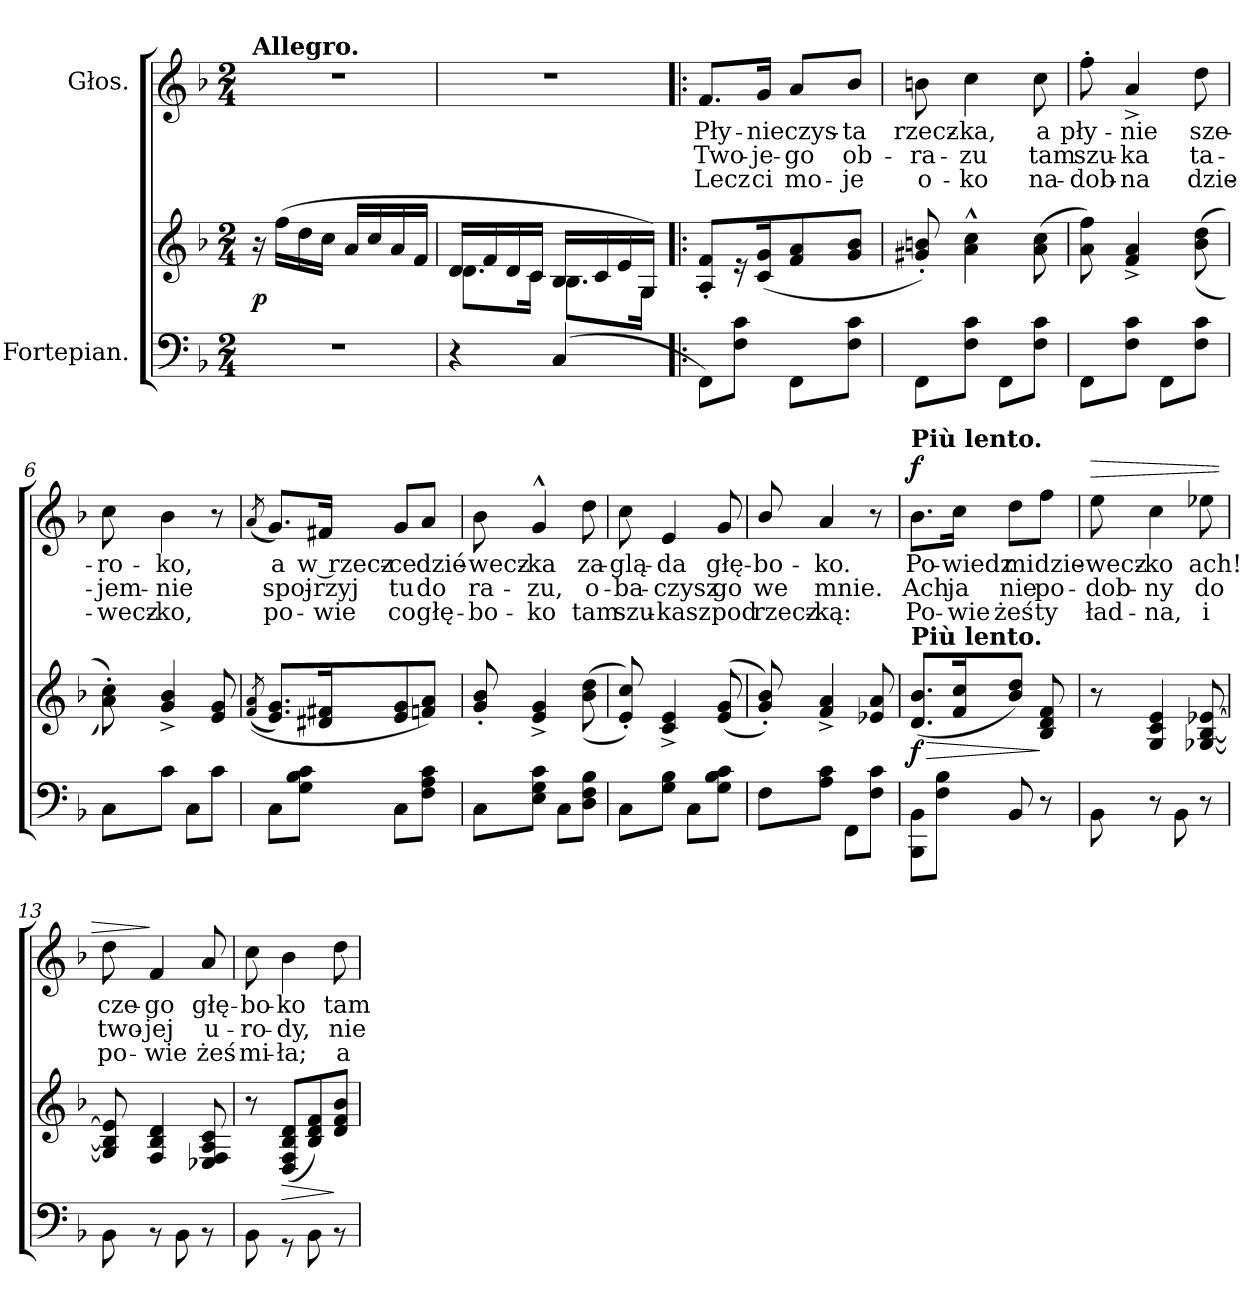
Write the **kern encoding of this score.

**kern	**kern	**dynam	**kern	**text	**text	**text	**dynam
*part2	*part2	*part2	*part1	*part1	*part1	*part1	*part1
*staff3	*staff2	*staff2/3	*staff1	*staff1	*staff1	*staff1	*staff1
*I"Fortepian.	*	*	*I"Głos.	*	*	*	*
*clefF4	*clefG2	*	*clefG2	*	*	*	*
*k[b-]	*k[b-]	*	*k[b-]	*	*	*	*
*F:	*F:	*	*F:	*	*	*	*
*M2/4	*M2/4	*	*M2/4	*	*	*	*
=1	=1	=1	=1	=1	=1	=1	=1
!	!	!	!LO:TX:a:B:t=Allegro.	!	!	!	!
2r	16r	p	2r	.	.	.	.
.	(16ff\LL	.	.	.	.	.	.
.	16dd\	.	.	.	.	.	.
.	16cc\JJ	.	.	.	.	.	.
.	16a/LL	.	.	.	.	.	.
.	16cc/	.	.	.	.	.	.
.	16a/	.	.	.	.	.	.
.	16f/JJ	.	.	.	.	.	.
=2	=2	=2	=2	=2	=2	=2	=2
*	*^	*	*	*	*	*	*
4r	16d/LL	8.d\L	.	2r	.	.	.	.
.	16f/	.	.	.	.	.	.	.
.	16d/	.	.	.	.	.	.	.
.	16c/JJ	16c\Jk	.	.	.	.	.	.
(<4C/	16B-/LL	8.B-\L	.	.	.	.	.	.
.	16c/	.	.	.	.	.	.	.
.	16e/	.	.	.	.	.	.	.
.	16G/JJ)	16G\Jk	.	.	.	.	.	.
*	*v	*v	*	*	*	*	*	*
=3!|:	=3!|:	=3!|:	=3!|:	=3!|:	=3!|:	=3!|:	=3!|:
8FF\L)	8A'/ 8f'/L	.	8.f/L	Pły-	Two-	Lecz	.
8F\ 8c\J	16r	.	.	.	.	.	.
.	(16c/ 16g/K	.	16g/Jk	-nie	-je-	ci	.
8FF\L	8f/ 8a/	.	8a/L	czys-	-go	mo-	.
8F\ 8c\J	8g/ 8b-/J	.	8b-/J	-ta	ob-	-je	.
=4	=4	=4	=4	=4	=4	=4	=4
8FF\L	8g#X'/ 8bn'/)	.	8bn\	rzecz-	-ra-	o-	.
8F\ 8c\J	4a^^\ 4cc^^\	.	4cc\	-ka,	-zu	-ko	.
8FF\L	.	.	.	.	.	.	.
8F\ 8c\J	(8a\ 8cc\	.	8cc\	a	tam	na-	.
=5	=5	=5	=5	=5	=5	=5	=5
8FF\L	8a\ 8ff\)	.	8ff'\	pły-	szu-	-dob-	.
8F\ 8c\J	4f^>/ 4a^>/	.	4a^>/	-nie	-ka	-na	.
8FF\L	.	.	.	.	.	.	.
8F\ 8c\J	(<(>8b-\ 8dd\	.	8dd\	sze-	ta-	dzie-	.
=6	=6	=6	=6	=6	=6	=6	=6
8C\L	8a'\ 8cc'\))	.	8cc\	-ro-	-jem-	-wecz-	.
8c\J	4g^>/ 4b-^>/	.	4b-\	-ko,	-nie	-ko,	.
8C\L	.	.	.	.	.	.	.
8c\J	8e/ 8g/	.	8r	.	.	.	.
=7	=7	=7	=7	=7	=7	=7	=7
.	((8qf/ 8qa/	.	(8qa/	.	.	.	.
8C\L	8.e/ 8.g/L)	.	8.g/L)	a	spoj-	po-	.
8G\ 8B-\ 8c\J	.	.	.	.	.	.	.
.	16d#X/ 16f#X/K	.	16f#X/Jk	w rzecz-	-rzyj	-wie	.
8C\L	8e/ 8g/	.	8g/L	-ce	tu	co	.
8F\ 8A\ 8c\J	8fn/ 8a/J)	.	8a/J	dzié-	do	głę-	.
=8	=8	=8	=8	=8	=8	=8	=8
8C\L	8g'/ 8b-'/	.	8b-\	-wecz-	ra-	-bo-	.
8E\ 8G\ 8c\J	4e^>/ 4g^>/	.	4g^^/	-ka	-zu,	-ko	.
8C\L	.	.	.	.	.	.	.
8D\ 8F\ 8B-\J	(<(>8b-\ 8dd\	.	8dd\	za-	o-	tam	.
=9	=9	=9	=9	=9	=9	=9	=9
8C\L	8e'/ 8cc'/))	.	8cc\	-glą-	-ba-	szu-	.
8G\ 8B-\J	4c^>/ 4e^>/	.	4e/	-da	-czysz	-kasz	.
8C\L	.	.	.	.	.	.	.
8G\ 8B-\ 8c\J	(<(>8e/ 8g/	.	8g/	głę-	go	pod	.
=10	=10	=10	=10	=10	=10	=10	=10
8F\L	8g'/ 8b-'/))	.	8b-/	-bo-	we	rzecz-	.
8A\ 8c\J	4f^>/ 4a^>/	.	4a/	-ko.	mnie.	-ką:	.
8FF\L	.	.	.	.	.	.	.
8F\ 8c\J	8e-X/ 8a/	.	8r	.	.	.	.
=11	=11	=11	=11	=11	=11	=11	=11
!	!	!	!LO:TX:a:B:t=Più lento.	!	!	!	!
!	!LO:TX:a:B:t=Più lento.	!	!	!	!	!	!
!	!	!	!	!	!	!	!LO:DY:a
8BBB-\ 8BB-\L	(8.d/ 8.b-/L	> f	8.b-\L	Po-	Ach	Po-	f
8F\ 8B-\J	.	.	.	.	.	.	.
.	16f/ 16cc/K	.	16cc\Jk	-wiedz	ja	-wie	.
8BB-/	8b-/ 8dd/J)	.	8dd\L	mi	nie	żeś	.
8r	8B-/ 8d/ 8f/	]	8ff\J	dzie-	po-	ty	.
=12	=12	=12	=12	=12	=12	=12	=12
!	!	!	!	!	!	!	!LO:HP:a
8BB-\	8r	.	8ee\	-wecz-	-dob-	ład-	>
8r	4G/ 4c/ 4e/	.	4cc\	-ko	-ny	-na,	.
8BB-\	.	.	.	.	.	.	.
8r	[8G-X/ [8B-/ [8e-X/	.	8ee-X\	ach!	do	i	.
=13	=13	=13	=13	=13	=13	=13	=13
8BB-\	8G-]/ 8B-]/ 8e-]/	.	8dd\	cze-	two-	po-	.
8rBB	4F/ 4B-/ 4d/	.	4f/	-go	-jej	-wie	]
8BB-\	.	.	.	.	.	.	.
8rBB	8E-X/ 8F/ 8A/ 8c/	.	8a/	głę-	u-	żeś	.
=14	=14	=14	=14	=14	=14	=14	=14
8BB-\	8r	.	8cc\	-bo-	-ro-	mi-	.
8rGG	(8D/ 8F/ 8B-/ 8d/L	>	4b-\	-ko	-dy,	-ła;	.
8BB-\	8B-/ 8d/ 8f/)	.	.	.	.	.	.
8rBB	8d/ 8f/ 8b-/J	]	8dd\	tam	nie	a	.
=	=	=	=	=	=	=	=
*-	*-	*-	*-	*-	*-	*-	*-
